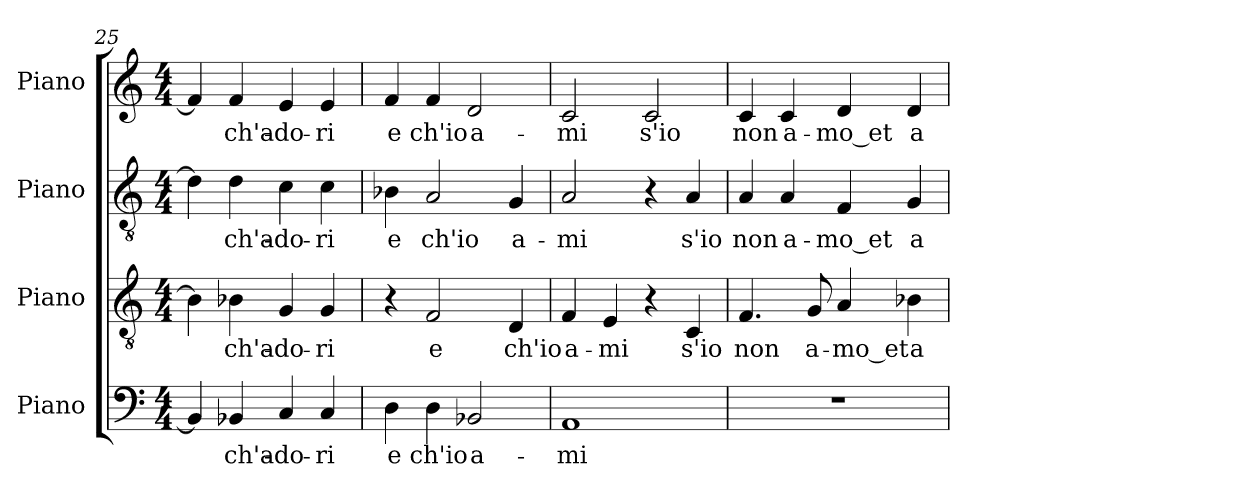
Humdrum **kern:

**kern	**text	**kern	**text	**kern	**text	**kern	**text
*part4	*part4	*part3	*part3	*part2	*part2	*part1	*part1
*staff4	*staff4	*staff3	*staff3	*staff2	*staff2	*staff1	*staff1
*I"Piano	*	*I"Piano	*	*I"Piano	*	*I"Piano	*
*I'Pno.	*	*I'Pno.	*	*I'Pno.	*	*I'Pno.	*
*clefF4	*	*clefGv2	*	*clefGv2	*	*clefG2	*
*	*	*ITrd7c12	*	*ITrd7c12	*	*	*
*k[]	*	*k[]	*	*k[]	*	*k[]	*
*C:	*	*C:	*	*C:	*	*C:	*
*M4/4	*	*M4/4	*	*M4/4	*	*M4/4	*
=25	=25	=25	=25	=25	=25	=25	=25
4BB-i/]	.	4BB-i\]	.	4Di\]	.	4fi/]	.
!	!LO:LY:b:color=#000000	!	!	!	!	!	!
!	!	!	!LO:LY:b:color=#000000	!	!	!	!
!	!	!	!	!	!LO:LY:b:color=#000000	!	!
!	!	!	!	!	!	!	!LO:LY:b:color=#000000
4BB-i/	ch'a-	4BB-i\	ch'a-	4Di\	ch'a-	4fi/	ch'a-
!	!LO:LY:b:color=#000000	!	!	!	!	!	!
!	!	!	!LO:LY:b:color=#000000	!	!	!	!
!	!	!	!	!	!LO:LY:b:color=#000000	!	!
!	!	!	!	!	!	!	!LO:LY:b:color=#000000
4Ci/	-do-	4GGi/	-do-	4Ci\	-do-	4ei/	-do-
!	!LO:LY:b:color=#000000	!	!	!	!	!	!
!	!	!	!LO:LY:b:color=#000000	!	!	!	!
!	!	!	!	!	!LO:LY:b:color=#000000	!	!
!	!	!	!	!	!	!	!LO:LY:b:color=#000000
4Ci/	-ri	4GGi/	-ri	4Ci\	-ri	4ei/	-ri
=26	=26	=26	=26	=26	=26	=26	=26
!	!LO:LY:b:color=#000000	!	!	!	!	!	!
!	!	!	!	!	!LO:LY:b:color=#000000	!	!
!	!	!	!	!	!	!	!LO:LY:b:color=#000000
4Di\	e	4r	.	4BB-i\	e	4fi/	e
!	!LO:LY:b:color=#000000	!	!	!	!	!	!
!	!	!	!LO:LY:b:color=#000000	!	!	!	!
!	!	!	!	!	!LO:LY:b:color=#000000	!	!
!	!	!	!	!	!	!	!LO:LY:b:color=#000000
4Di\	ch'io	2FFi/	e	2AAi/	ch'io	4fi/	ch'io
!	!LO:LY:b:color=#000000	!	!	!	!	!	!
!	!	!	!	!	!	!	!LO:LY:b:color=#000000
2BB-i/	a-	.	.	.	.	2di/	a-
!	!	!	!LO:LY:b:color=#000000	!	!	!	!
!	!	!	!	!	!LO:LY:b:color=#000000	!	!
.	.	4DDi/	ch'io	4GGi/	a-	.	.
=27	=27	=27	=27	=27	=27	=27	=27
!	!LO:LY:b:color=#000000	!	!	!	!	!	!
!	!	!	!LO:LY:b:color=#000000	!	!	!	!
!	!	!	!	!	!LO:LY:b:color=#000000	!	!
!	!	!	!	!	!	!	!LO:LY:b:color=#000000
1AAi	-mi	4FFi/	a-	2AAi/	-mi	2ci/	-mi
!	!	!	!LO:LY:b:color=#000000	!	!	!	!
.	.	4EEi/	-mi	.	.	.	.
!	!	!	!	!	!	!	!LO:LY:b:color=#000000
.	.	4r	.	4r	.	2ci/	s'io
!	!	!	!LO:LY:b:color=#000000	!	!	!	!
!	!	!	!	!	!LO:LY:b:color=#000000	!	!
.	.	4CCi/	s'io	4AAi/	s'io	.	.
!!LO:LB:g=z
=28	=28	=28	=28	=28	=28	=28	=28
!	!	!	!LO:LY:b:color=#000000	!	!	!	!
!	!	!	!	!	!LO:LY:b:color=#000000	!	!
!	!	!	!	!	!	!	!LO:LY:b:color=#000000
1r	.	4.FFi/	non	4AAi/	non	4ci/	non
!	!	!	!	!	!LO:LY:b:color=#000000	!	!
!	!	!	!	!	!	!	!LO:LY:b:color=#000000
.	.	.	.	4AAi/	a-	4ci/	a-
!	!	!	!LO:LY:b:color=#000000	!	!	!	!
.	.	8GGi/	a-	.	.	.	.
!	!	!	!LO:LY:b:color=#000000	!	!	!	!
!	!	!	!	!	!LO:LY:b:color=#000000	!	!
!	!	!	!	!	!	!	!LO:LY:b:color=#000000
.	.	4AAi/	-mo_et	4FFi/	-mo_et	4di/	-mo_et
!	!	!	!LO:LY:b:color=#000000	!	!	!	!
!	!	!	!	!	!LO:LY:b:color=#000000	!	!
!	!	!	!	!	!	!	!LO:LY:b:color=#000000
.	.	4BB-i\	a	4GGi/	a-	4di/	a-
=	=	=	=	=	=	=	=
*-	*-	*-	*-	*-	*-	*-	*-
